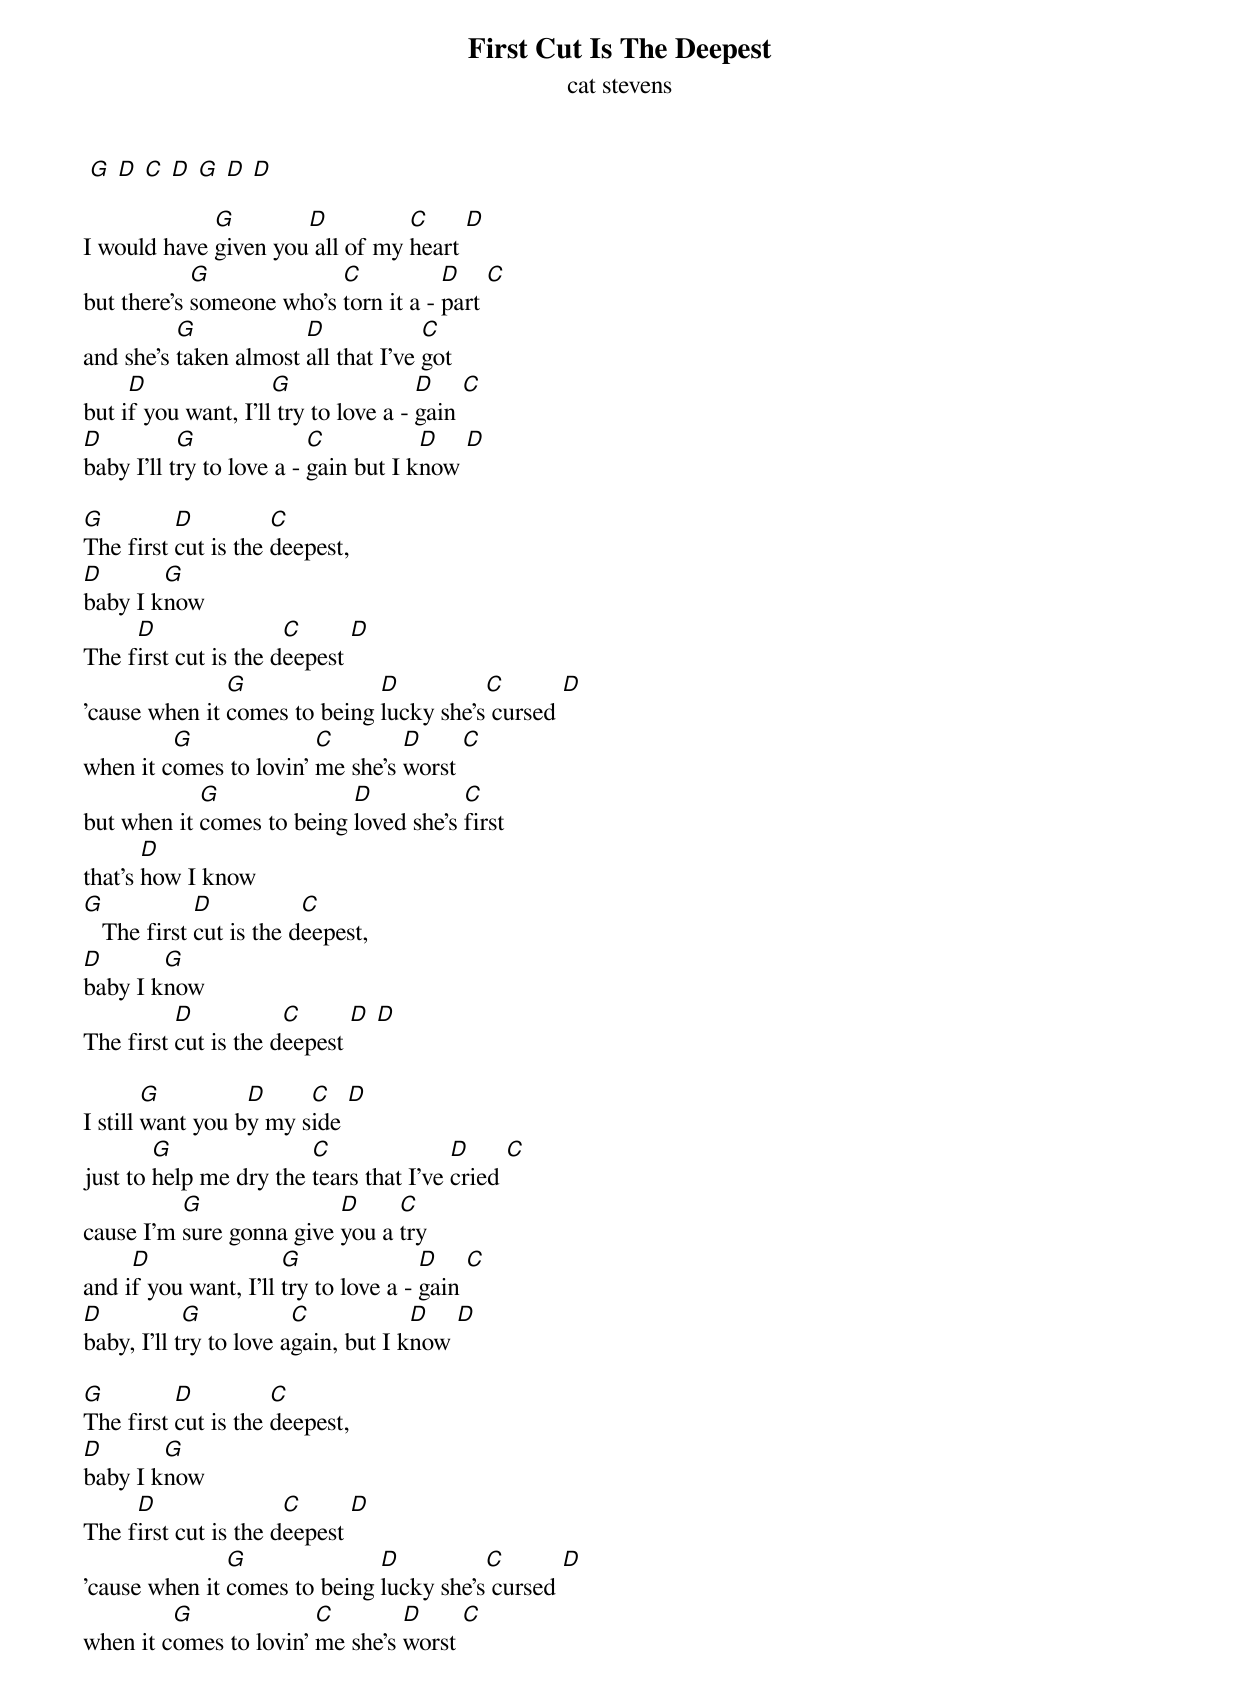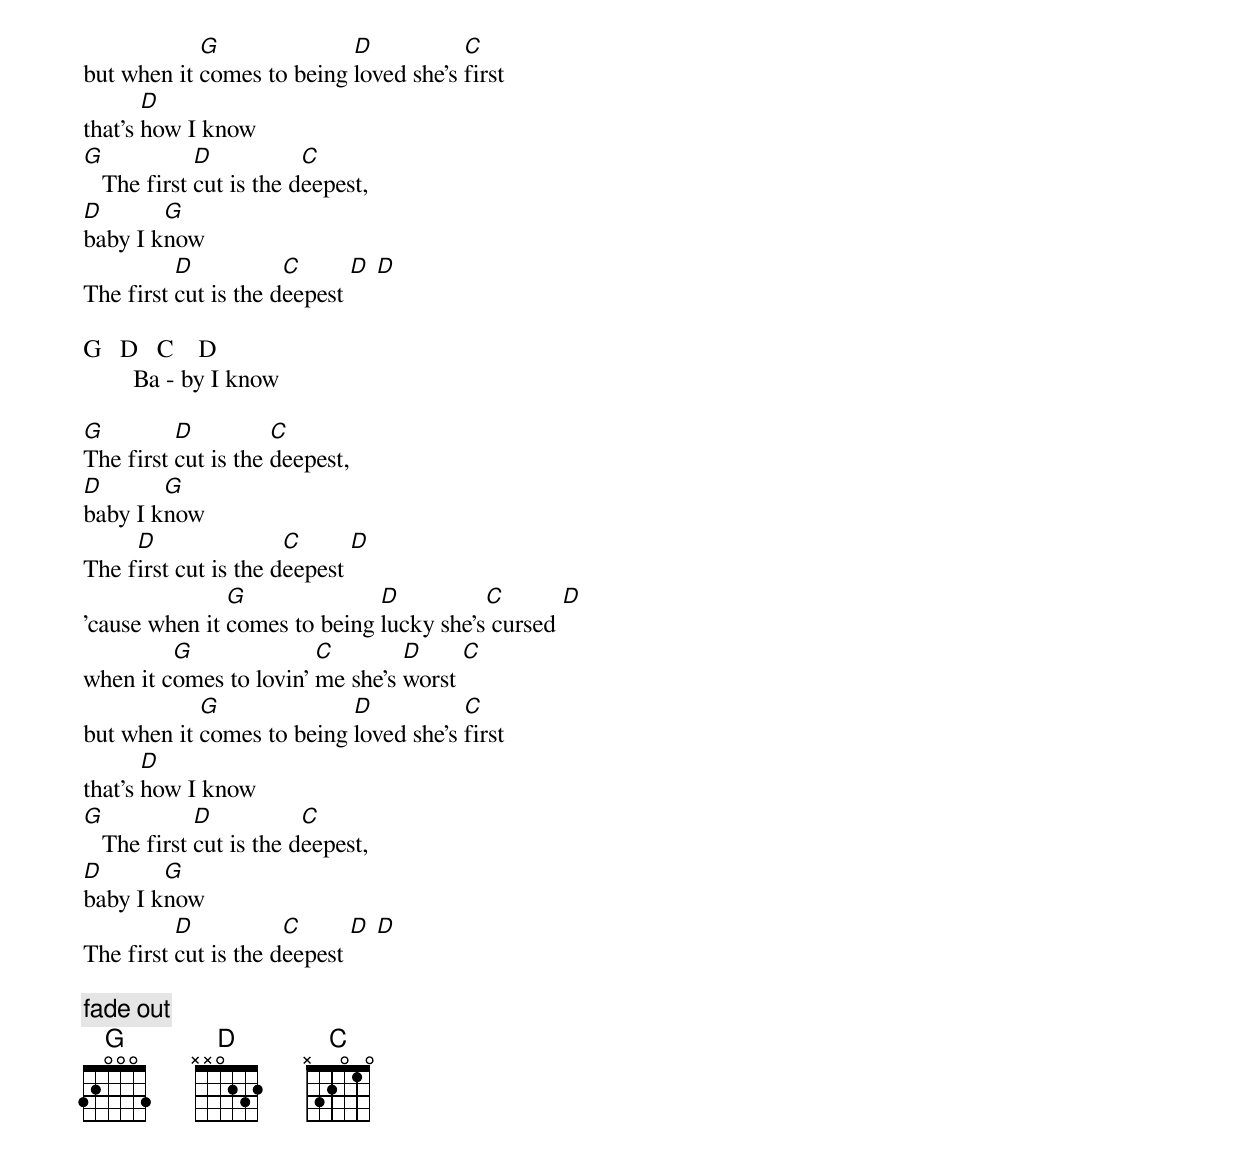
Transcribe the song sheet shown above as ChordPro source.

{title: First Cut Is The Deepest}
{subtitle: cat stevens}

 [G] [D] [C] [D] [G] [D] [D]

I would have [G]given you[D] all of my [C]heart [D]
but there's [G]someone who's [C]torn it a - [D]part [C]
and she's [G]taken almost [D]all that I've [C]got
but i[D]f you want, I'll[G] try to love a - [D]gain [C]
[D]baby I'll t[G]ry to love a - [C]gain but I k[D]now [D]

[G]The first [D]cut is the [C]deepest,
[D]baby I k[G]now
The f[D]irst cut is the d[C]eepest [D]
'cause when it [G]comes to being [D]lucky she's[C] cursed [D]
when it c[G]omes to lovin' [C]me she's [D]worst [C]
but when it [G]comes to being [D]loved she's [C]first
that's [D]how I know
[G]   The first [D]cut is the d[C]eepest,
[D]baby I k[G]now
The first [D]cut is the d[C]eepest [D] [D]

I still [G]want you b[D]y my s[C]ide [D]
just to [G]help me dry the [C]tears that I've [D]cried [C]
cause I'm [G]sure gonna give [D]you a [C]try
and i[D]f you want, I'll [G]try to love a - [D]gain [C]
[D]baby, I'll t[G]ry to love a[C]gain, but I k[D]now [D]

[G]The first [D]cut is the [C]deepest,
[D]baby I k[G]now
The f[D]irst cut is the d[C]eepest [D]
'cause when it [G]comes to being [D]lucky she's[C] cursed [D]
when it c[G]omes to lovin' [C]me she's [D]worst [C]
but when it [G]comes to being [D]loved she's [C]first
that's [D]how I know
[G]   The first [D]cut is the d[C]eepest,
[D]baby I k[G]now
The first [D]cut is the d[C]eepest [D] [D]

G   D   C    D
        Ba - by I know

[G]The first [D]cut is the [C]deepest,
[D]baby I k[G]now
The f[D]irst cut is the d[C]eepest [D]
'cause when it [G]comes to being [D]lucky she's[C] cursed [D]
when it c[G]omes to lovin' [C]me she's [D]worst [C]
but when it [G]comes to being [D]loved she's [C]first
that's [D]how I know
[G]   The first [D]cut is the d[C]eepest,
[D]baby I k[G]now
The first [D]cut is the d[C]eepest [D] [D]

{c:fade out}
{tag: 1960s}
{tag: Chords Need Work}
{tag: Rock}
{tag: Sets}
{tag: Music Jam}
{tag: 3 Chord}
